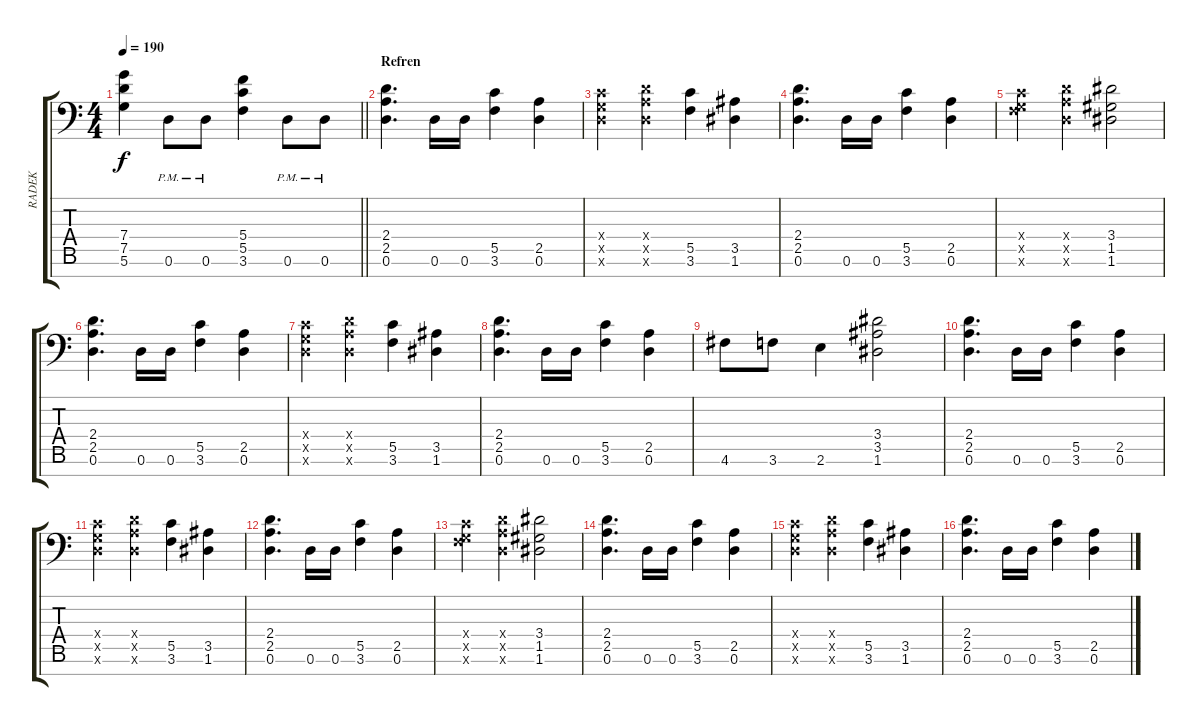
\track ("RADEK" "RADEK") {instrument distortionguitar}
\staff {score tabs}
\tuning (D4 A3 F3 C3 G2 D2 A1) {hide}
\ts (4 4)
\tempo 190
\clef f4
\barLineRight lightlight
\ks c
(7.4 7.5 5.6).4{dy f} 0.6{pm}.8 0.6{pm}.8 (5.4 5.5 3.6).4 0.6{pm}.8 0.6{pm}.8 |
\section ("" "Refren")
(2.4 2.5 0.6).4{d} 0.6.16 0.6.16 (5.5 3.6).4 (2.5 0.6).4 |
(0.4{x} 0.5{x} 0.6{x}).4 (2.4{x} 2.5{x} 0.6{x}).4 (5.5 3.6).4 (3.5 1.6).4 |
(2.4 2.5 0.6).4{d} 0.6.16 0.6.16 (5.5 3.6).4 (2.5 0.6).4 |
(0.4{x} 0.5{x} 3.6{x}).4 (2.4{x} 2.5{x} 0.6{x}).4 (3.4 1.5 1.6).2 |
(2.4 2.5 0.6).4{d} 0.6.16 0.6.16 (5.5 3.6).4 (2.5 0.6).4 |
(0.4{x} 0.5{x} 0.6{x}).4 (2.4{x} 2.5{x} 0.6{x}).4 (5.5 3.6).4 (3.5 1.6).4 |
(2.4 2.5 0.6).4{d} 0.6.16 0.6.16 (5.5 3.6).4 (2.5 0.6).4 |
4.6.8 3.6.8 2.6.4 (3.4 3.5 1.6).2 |
(2.4 2.5 0.6).4{d} 0.6.16 0.6.16 (5.5 3.6).4 (2.5 0.6).4 |
(0.4{x} 0.5{x} 0.6{x}).4 (2.4{x} 2.5{x} 0.6{x}).4 (5.5 3.6).4 (3.5 1.6).4 |
(2.4 2.5 0.6).4{d} 0.6.16 0.6.16 (5.5 3.6).4 (2.5 0.6).4 |
(0.4{x} 0.5{x} 3.6{x}).4 (2.4{x} 2.5{x} 0.6{x}).4 (3.4 1.5 1.6).2 |
(2.4 2.5 0.6).4{d} 0.6.16 0.6.16 (5.5 3.6).4 (2.5 0.6).4 |
(0.4{x} 0.5{x} 0.6{x}).4 (2.4{x} 2.5{x} 0.6{x}).4 (5.5 3.6).4 (3.5 1.6).4 |
(2.4 2.5 0.6).4{d} 0.6.16 0.6.16 (5.5 3.6).4 (2.5 0.6).4
